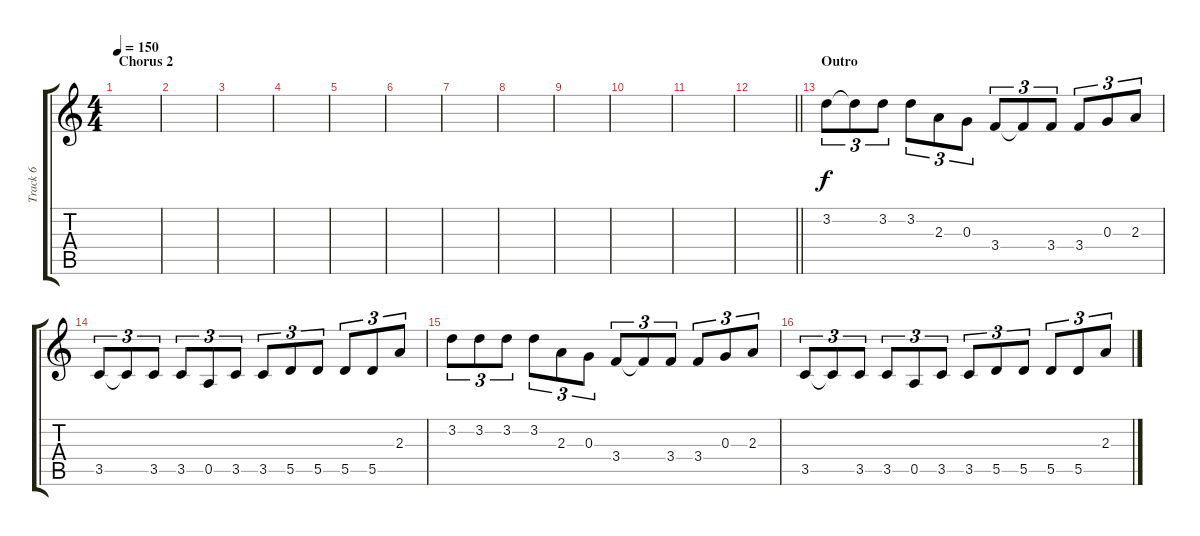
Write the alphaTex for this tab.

\track ("Track 6" "Track 6") {instrument distortionguitar}
\staff {score tabs}
\tuning (E4 B3 G3 D3 A2 E2) {hide}
\ts (4 4)
\section ("" "Chorus 2")
\tempo 150
\clef g2
\ks c
|
|
|
|
|
|
|
|
|
|
|
\barLineRight lightlight
|
\section ("" "Outro")
3.2.8{tu (3 2)} 3.2{t}.8{tu (3 2)} 3.2.8{tu (3 2)} 3.2.8{tu (3 2)} 2.3.8{tu (3 2)} 0.3.8{tu (3 2)} 3.4.8{tu (3 2)} 3.4{t}.8{tu (3 2)} 3.4.8{tu (3 2)} 3.4.8{tu (3 2)} 0.3.8{tu (3 2)} 2.3.8{tu (3 2)} |
3.5.8{tu (3 2)} 3.5{t}.8{tu (3 2)} 3.5.8{tu (3 2)} 3.5.8{tu (3 2)} 0.5.8{tu (3 2)} 3.5.8{tu (3 2)} 3.5.8{tu (3 2)} 5.5.8{tu (3 2)} 5.5.8{tu (3 2)} 5.5.8{tu (3 2)} 5.5.8{tu (3 2)} 2.3.8{tu (3 2)} |
3.2.8{tu (3 2)} 3.2.8{tu (3 2)} 3.2.8{tu (3 2)} 3.2.8{tu (3 2)} 2.3.8{tu (3 2)} 0.3.8{tu (3 2)} 3.4.8{tu (3 2)} 3.4{t}.8{tu (3 2)} 3.4.8{tu (3 2)} 3.4.8{tu (3 2)} 0.3.8{tu (3 2)} 2.3.8{tu (3 2)} |
3.5.8{tu (3 2)} 3.5{t}.8{tu (3 2)} 3.5.8{tu (3 2)} 3.5.8{tu (3 2)} 0.5.8{tu (3 2)} 3.5.8{tu (3 2)} 3.5.8{tu (3 2)} 5.5.8{tu (3 2)} 5.5.8{tu (3 2)} 5.5.8{tu (3 2)} 5.5.8{tu (3 2)} 2.3.8{tu (3 2)}
